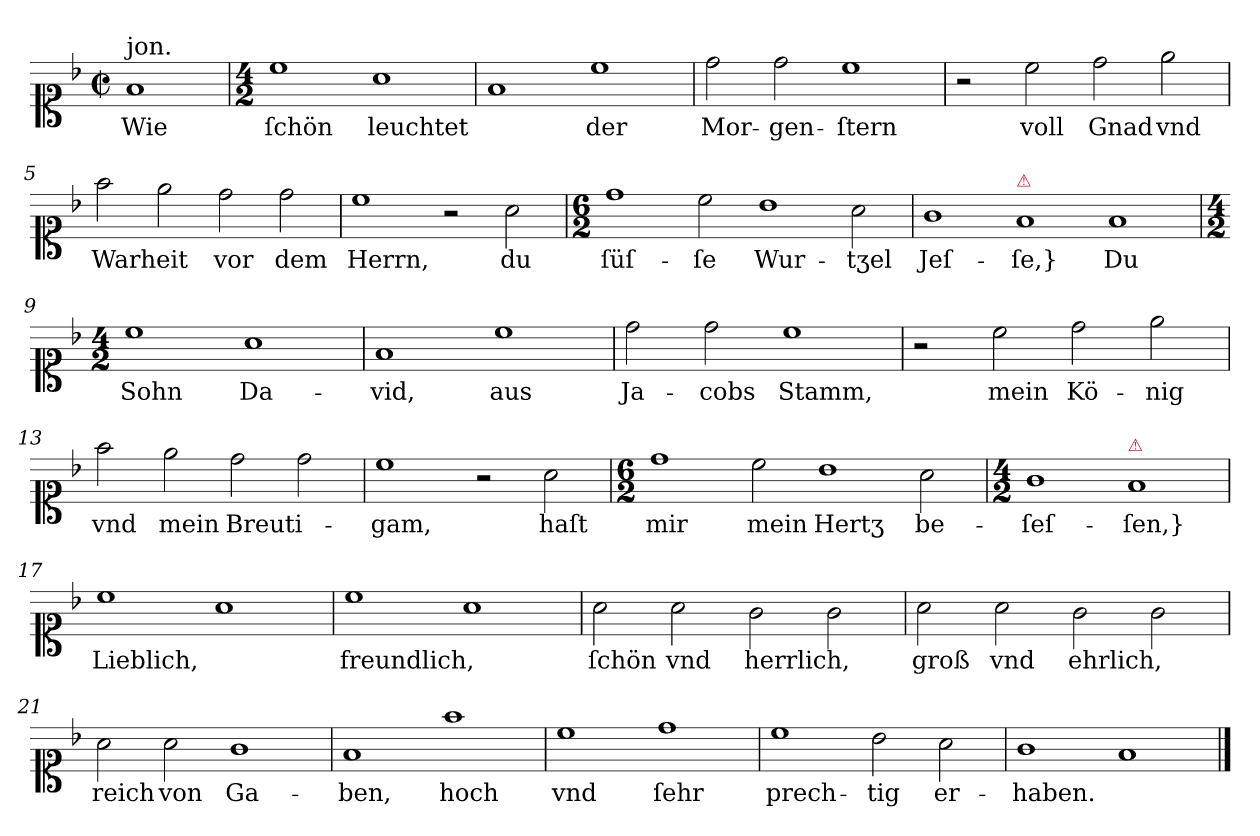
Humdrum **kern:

**kern	**text
*part1	*part1
*staff1	*staff1
*clefC1	*
*k[b-]	*
*F:ion	*
*M6/2	*
*met(c|)	*
=	=
!LO:TX:a:t=jon.	!
1f	Wie
=1	=1
*M4/2	*
1cc	ſchön
1a	leuchtet
=2	=2
1f	.
1cc	der
=3	=3
2dd	Mor-
2dd	-gen-
1cc	-ſtern
=4	=4
2r	.
2cc	voll
2dd	Gnad
2ee	vnd
=5	=5
2ff	Warheit
2ee	.
2dd	vor
2dd	dem
=6	=6
1cc	Herrn,
2r	.
2a	du
=7	=7
*M6/2	*
1dd	ſüſ-
2cc	-ſe
1b-	Wur-
2a	-tʒel
=8	=8
1g	Jeſ-
!LO:TX:a:color=crimson:t=⚠	!
1f	-ſe,}
1f	Du
=9	=9
*M4/2	*
1cc	Sohn
1a	Da-
=10	=10
1f	-vid,
1cc	aus
=11	=11
2dd	Ja-
2dd	-cobs
1cc	Stamm,
=12	=12
2r	.
2cc	mein
2dd	Kö-
2ee	-nig
=13	=13
2ff	vnd
2ee	mein
2dd	Breuti-
2dd	.
=14	=14
1cc	-gam,
2r	.
2a	haſt
=15	=15
*M6/2	*
1dd	mir
2cc	mein
1b-	Hertʒ
2a	be-
=16	=16
*M4/2	*
1g	-ſeſ-
!LO:TX:a:color=crimson:t=⚠	!
1f	-ſen,}
=17	=17
1cc	Lieblich,
1a	.
=18	=18
1cc	freundlich,
1a	.
=19	=19
2a	ſchön
2a	vnd
2g	herrlich,
2g	.
=20	=20
2a	groß
2a	vnd
2g	ehrlich,
2g	.
=21	=21
2a	reich
2a	von
1g	Ga-
=22	=22
1f	-ben,
1ff	hoch
=23	=23
1cc	vnd
1dd	ſehr
=24	=24
1cc	prech-
2b-	-tig
2a	er-
=25	=25
1g	-haben.
1f/	.
==	==
*-	*-
